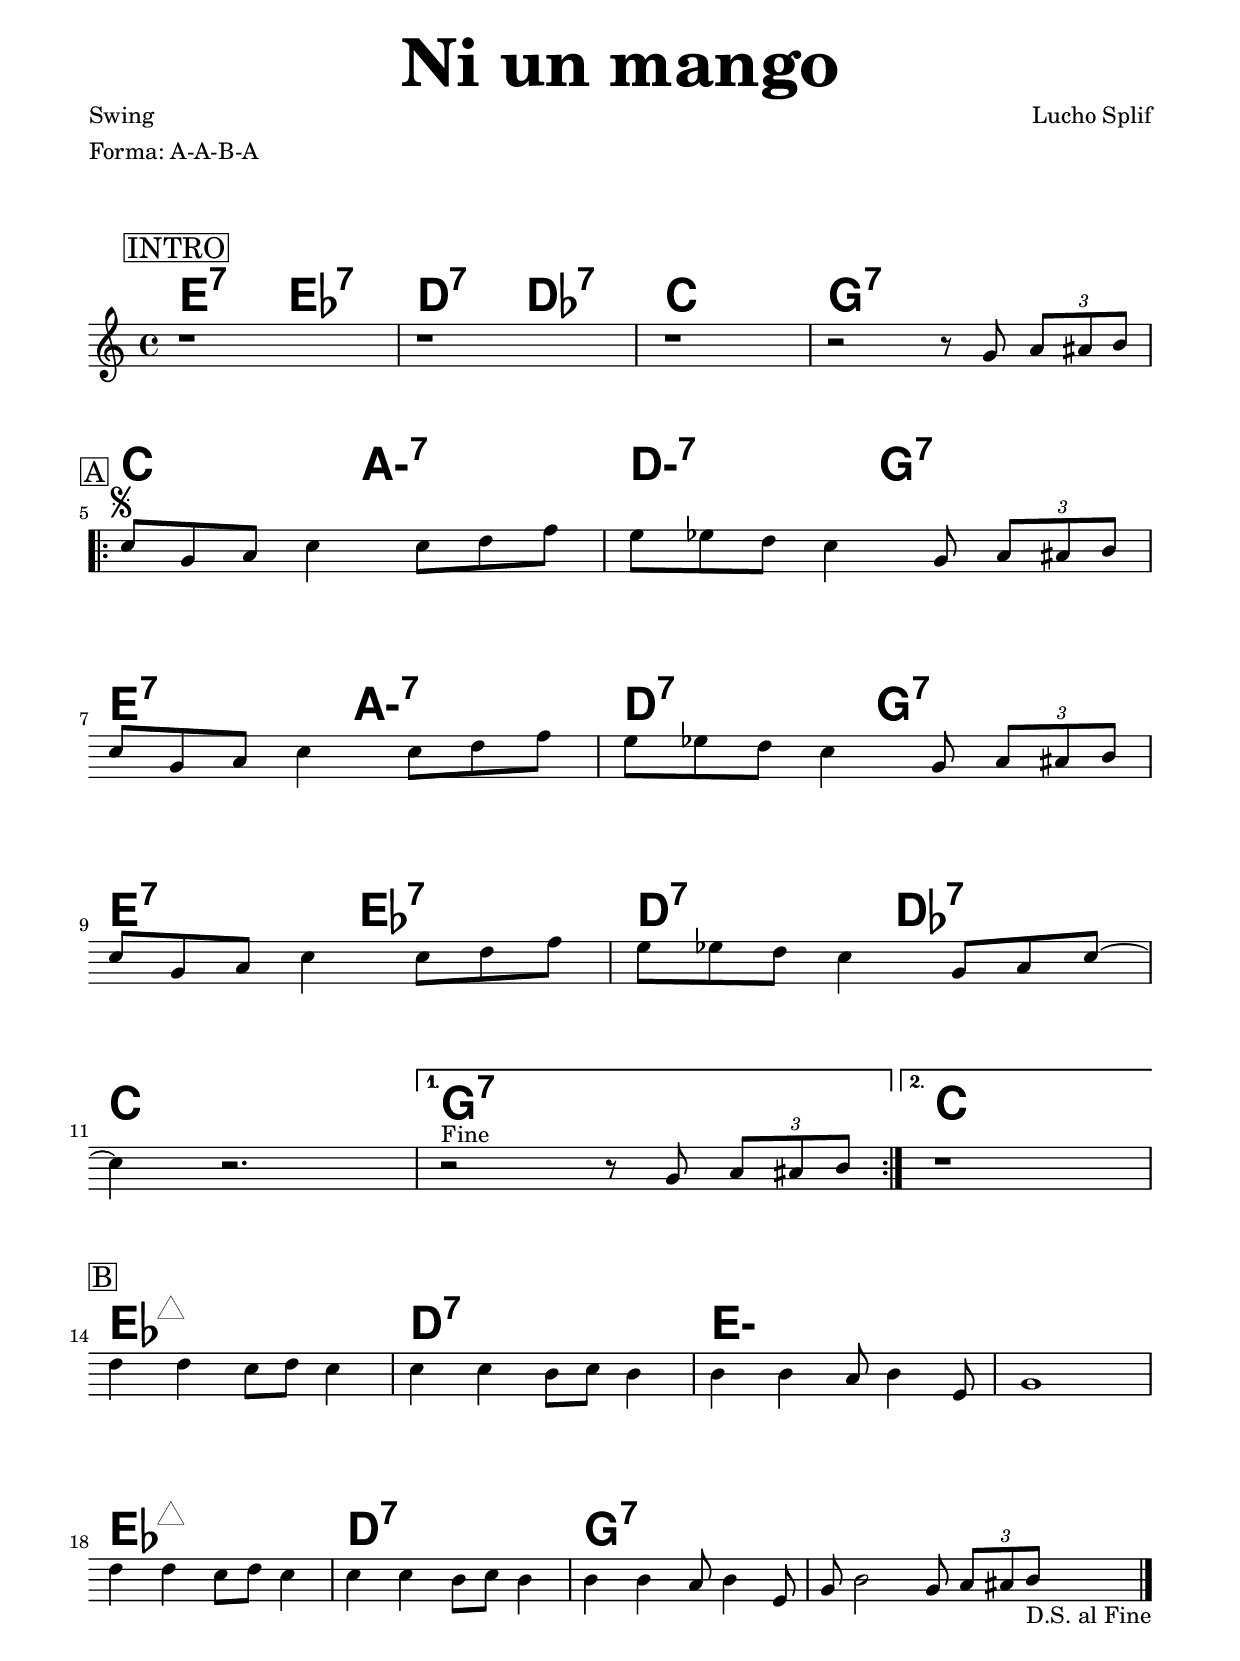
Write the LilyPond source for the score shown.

\include "headers.ly"

cifrado =  \chords {
  e2:7 ees:7 | d:7 des:7 | c1 | g:7 |
 
  c2 a:m7 | d:m7 g:7 | e:7 a:m7 | d:7 g:7 |
  e:7 ees:7 | d:7 des:7 | c1 | g:7 | c |
  
  ees:maj7 | d:7 | e:m | e:m |
  ees:maj7 | d:7 | g:7 |
}

melo = \relative c'' {
  \mark \intro
  r1 | r1 | r1 | r2 r8 g8 \tuplet 3/2 { a ais b } |
  \break
  \ocultar-clave
  
  \mark \parteA
  
  \repeat volta 2 {
    c^\segno-markup g a c4 c8 d f | e ees d c4 g8 \tuplet 3/2 { a ais b } |
    \break
    c g a c4 c8 d f | e ees d c4 g8 \tuplet 3/2 { a ais b } |
    \break
    c g a c4 c8 d f | e ees d c4 g8 a c~ | 
    \break
    c4 r2. |
  }
  \alternative {
    { r2^"Fine" r8 g8 \tuplet 3/2 { a ais b } }
    { r1 }
  }
  \break
  
  \mark \parteB
  d4 d c8 d c4 | c c b8 c b4 | b b a8 b4 e,8 | g1 |
  \break
  d'4 d c8 d c4 | c c b8 c b4 | b b a8 b4 e,8 | 
  g8 b2 g8 \tuplet 3/2 { a ais b_"D.S. al Fine" }
  \fin
  
}

\bookpart {
  \header {
    title = \markup { \abs-fontsize #32 "Ni un mango" }
    composer = "Lucho Splif"
    poet = "Swing"
    meter = "Forma: A-A-B-A"
  }

  <<
    \cifrado
    \melo
  >>
}